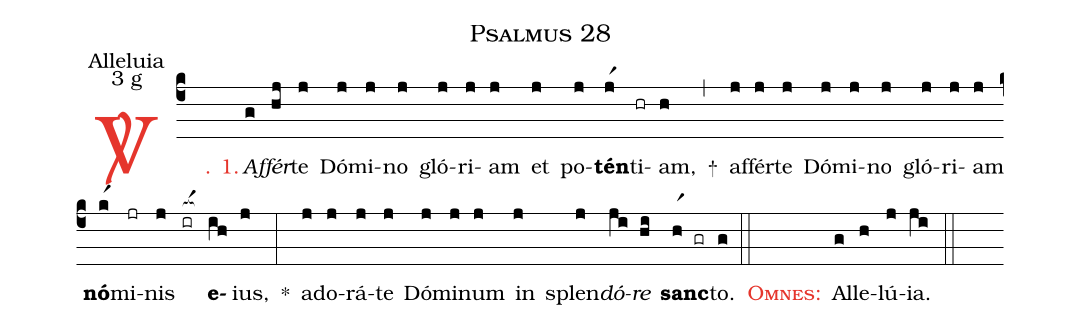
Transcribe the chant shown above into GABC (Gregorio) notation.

name: Psalmus 28;
office-part: Alleluia;
mode: 3;
mode-differentia: g;
%%
(c4)

<c><sp>V/</sp>. 1.</c>() <i>Af</i>(g)<i>fér</i>(hj)te(j) Dó(j)mi(j)no(j) gló(j)ri(j)am(j) et(j) po(j)<b>tén</b>(jr1)ti(hr)am,(h) +(,) af(j)fér(j)te(j) Dó(j)mi(j)no(j) gló(j)ri(j)am(j) <b>nó</b>(kr1)mi(jr)nis(j) <nlba>(ir[ocba:1{])<b>e</b>(ih[ocba:0}])ius,</nlba>(j) *(:) ad(j)o(j)rá(j)te(j) Dó(j)mi(j)num(j) in(j) splen(j)<i>dó</i>(ji)<i>re</i>(hi) <b>sanc</b>(hr1 gr)to.(g)

(::)

<c><sc>Omnes</sc>:</c>() Al(g)le(h)lú(j)ia.(ji)

(::)
